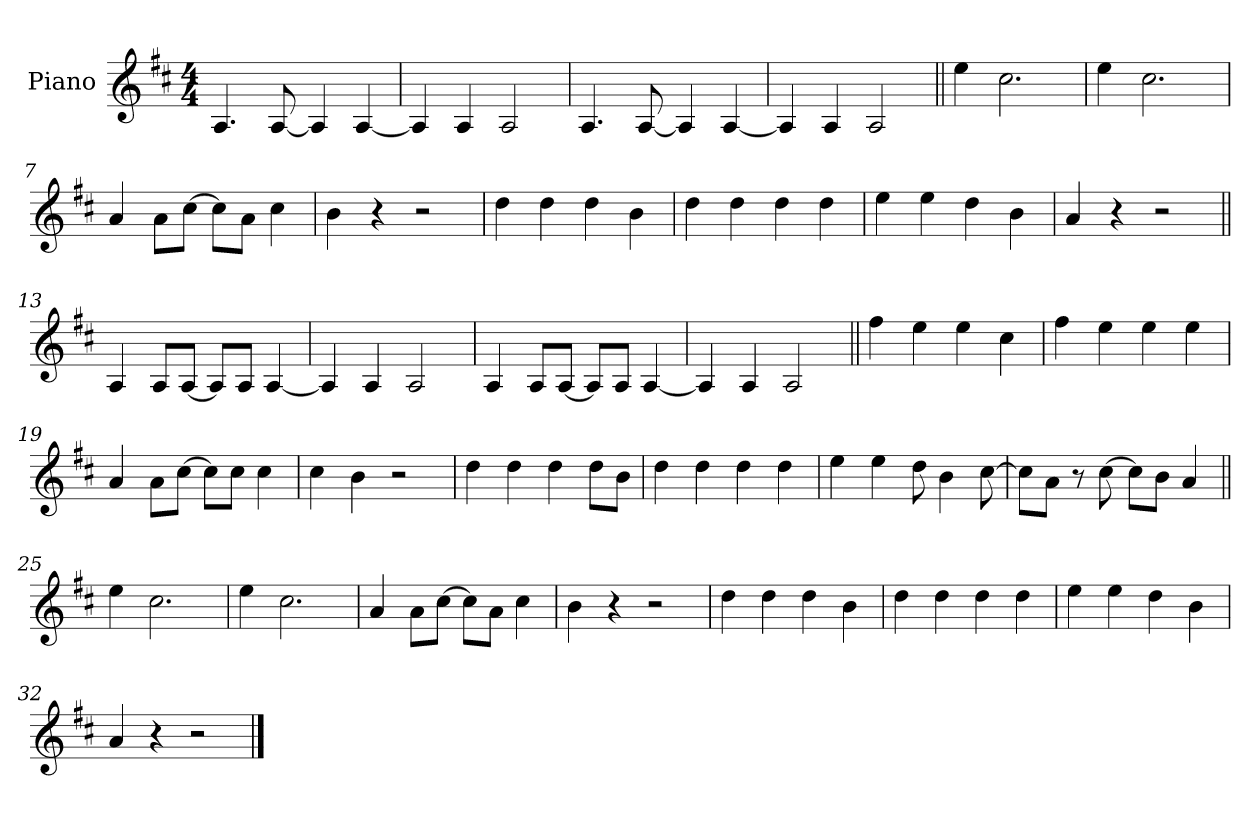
**kern
*part1
*staff1
*I"Piano
*I'Pno.
*clefG2
*k[f#c#]
*M4/4
*MM180
=1
4.A!
[8A!
4A!]
[4A!
=2
4A!]
4A!
2A!
=3
4.A!
[8A!
4A!]
[4A!
=4
4A!]
4A!
2A!
=5||
4ee
2.cc#
=6
4ee
2.cc#
=7
4a
8aL
[8cc#J
8cc#L]
8aJ
4cc#
=8
4b
4r
2r
=9
4dd
4dd
4dd
4b
=10
4dd
4dd
4dd
4dd
=11
4ee
4ee
4dd
4b
=12
4a
4r
2r
=13||
4A!
8A!L
[8A!J
8A!L]
8A!J
[4A!
=14
4A!]
4A!
2A!
=15
4A!
8A!L
[8A!J
8A!L]
8A!J
[4A!
=16
4A!]
4A!
2A!
=17||
4ff#
4ee
4ee
4cc#
=18
4ff#
4ee
4ee
4ee
=19
4a
8aL
[8cc#J
8cc#L]
8cc#J
4cc#
=20
4cc#
4b
2r
=21
4dd
4dd
4dd
8ddL
8bJ
=22
4dd
4dd
4dd
4dd
=23
4ee
4ee
8dd
4b
[8cc#
=24
8cc#L]
8aJ
8r
[8cc#
8cc#L]
8bJ
4a
=25||
4ee
2.cc#
=26
4ee
2.cc#
=27
4a
8aL
[8cc#J
8cc#L]
8aJ
4cc#
=28
4b
4r
2r
=29
4dd
4dd
4dd
4b
=30
4dd
4dd
4dd
4dd
=31
4ee
4ee
4dd
4b
=32
4a
4r
2r
==
*-
